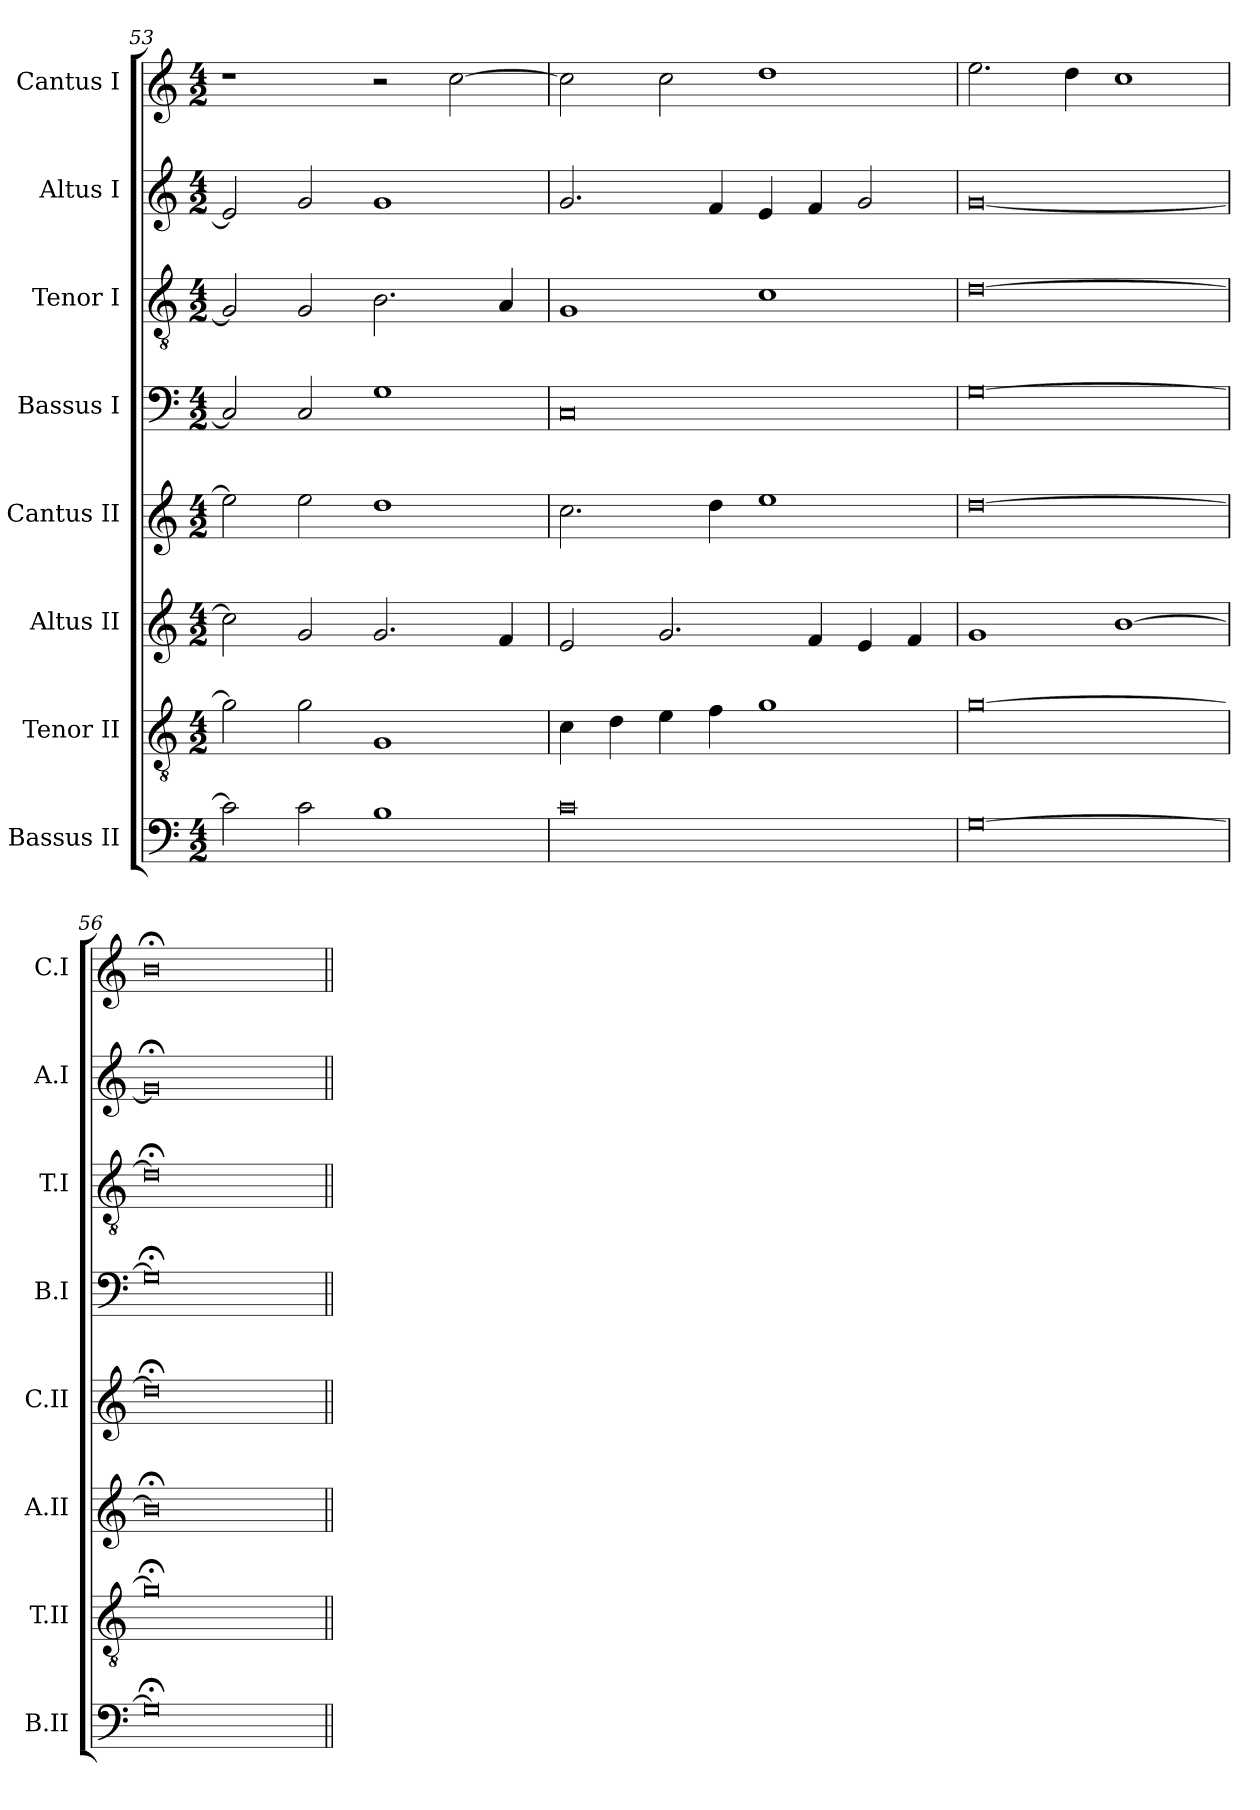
**kern	**kern	**kern	**kern	**kern	**kern	**kern	**kern
*part8	*part7	*part6	*part5	*part4	*part3	*part2	*part1
*staff8	*staff7	*staff6	*staff5	*staff4	*staff3	*staff2	*staff1
*I"Bassus II	*I"Tenor II	*I"Altus II	*I"Cantus II	*I"Bassus I	*I"Tenor I	*I"Altus I	*I"Cantus I
*I'B.II	*I'T.II	*I'A.II	*I'C.II	*I'B.I	*I'T.I	*I'A.I	*I'C.I
*clefF4	*clefGv2	*clefG2	*clefG2	*clefF4	*clefGv2	*clefG2	*clefG2
*	*ITrd7c12	*	*	*	*ITrd7c12	*	*
*k[]	*k[]	*k[]	*k[]	*k[]	*k[]	*k[]	*k[]
*C:	*C:	*C:	*C:	*C:	*C:	*C:	*C:
*M4/2	*M4/2	*M4/2	*M4/2	*M4/2	*M4/2	*M4/2	*M4/2
=53	=53	=53	=53	=53	=53	=53	=53
2c\]	2G\]	2cc\]	2ee\]	2C/]	2GG/]	2e/]	1r
2c\	2G\	2g/	2ee\	2C/	2GG/	2g/	.
1B\	1GG/	2.g/	1dd\	1G\	2.BB\	1g/	2r
.	.	.	.	.	.	.	[2cc\
.	.	4f/	.	.	4AA/	.	.
=54	=54	=54	=54	=54	=54	=54	=54
0c\	4C\	2e/	2.cc\	0C/	1GG/	2.g/	2cc\]
.	4D\	.	.	.	.	.	.
.	4E\	2.g/	.	.	.	.	2cc\
.	4F\	.	4dd\	.	.	4f/	.
.	1G\	.	1ee\	.	1C\	4e/	1dd\
.	.	4f/	.	.	.	4f/	.
.	.	4e/	.	.	.	2g/	.
.	.	4f/	.	.	.	.	.
=55	=55	=55	=55	=55	=55	=55	=55
[0G\	[0G\	1g/	[0dd\	[0G\	[0D\	[0g/	2.ee\
.	.	.	.	.	.	.	4dd\
.	.	[1b\	.	.	.	.	1cc\
=56	=56	=56	=56	=56	=56	=56	=56
0G;<\]	0G;<\]	0b;<\]	0dd;<\]	0G;<\]	0D;<\]	0g;</]	0b;<\
=||	=||	=||	=||	=||	=||	=||	=||
*-	*-	*-	*-	*-	*-	*-	*-
